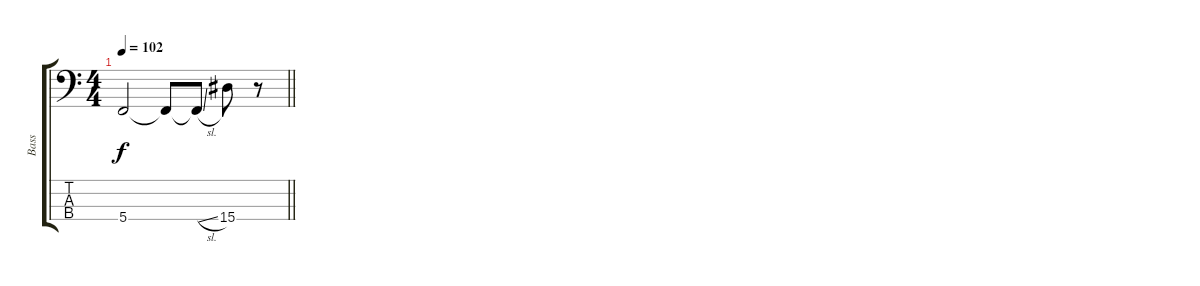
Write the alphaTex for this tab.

\track ("Bass" "Bass") {instrument electricbasspick}
\staff {score tabs}
\tuning (F2 C2 G1 C1) {hide}
\ts (4 4)
\tempo 102
\clef f4
\barLineRight lightlight
\ks c
5.4.2{dy f} 5.4{t}.8 5.4{sl t}.8 15.4.8 r.8
